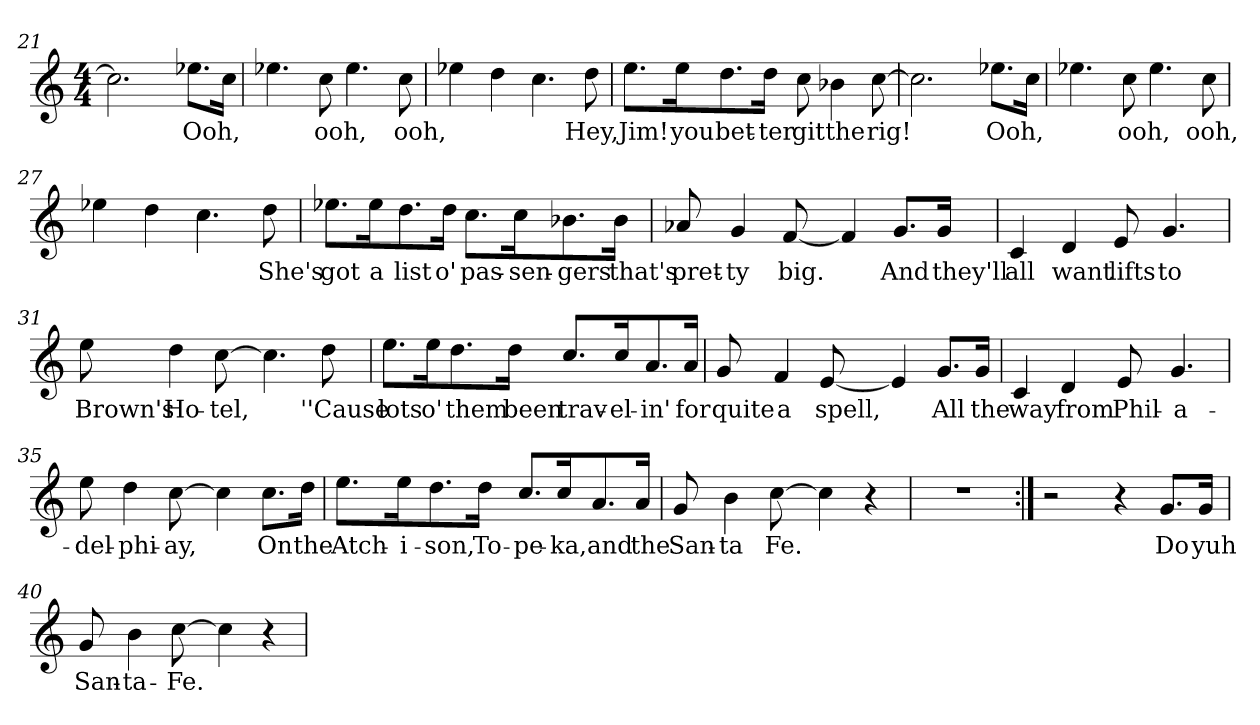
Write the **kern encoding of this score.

**kern	**text
*part1	*part1
*staff1	*staff1
*clefG2	*
*k[]	*
*C:	*
*M4/4	*
=21	=21
2.cc\]	.
8.ee-X\L	Ooh,
16cc\Jk	.
!!LO:LB:g=z
=22	=22
4.ee-X\	.
8cc\	ooh,
4.ee-\	.
8cc\	ooh,
=23	=23
4ee-X\	.
4dd\	.
4.cc\	.
8dd\	Hey,
=24	=24
8.ee\L	Jim!
16ee\K	you
8.dd\	bet-
16dd\Jk	-ter
8cc\	git
4b-X\	the
[8cc\	rig!
!!LO:PB:g=z
=25	=25
2.cc\]	.
8.ee-X\L	Ooh,
16cc\Jk	.
=26	=26
4.ee-X\	.
8cc\	ooh,
4.ee-\	.
8cc\	ooh,
=27	=27
4ee-X\	.
4dd\	.
4.cc\	.
8dd\	She's
!!LO:LB:g=z
=28	=28
8.ee-X\L	got
16ee-\K	a
8.dd\	list
16dd\Jk	o'
8.cc\L	pas-
16cc\K	-sen-
8.b-X\	-gers
16b-\Jk	that's
=29	=29
8a-X/	pret-
4g/	-ty
[8f/	big.
4f/]	.
8.g/L	And
16g/Jk	they'll
=30	=30
4c/	all
4d/	want
8e/	lifts
4.g/	to
!!LO:LB:g=z
=31	=31
8ee\	Brown's
4dd\	Ho-
[8cc\	-tel,
4.cc\]	.
8dd\	''Cause
=32	=32
8.ee\L	lots
16ee\K	o'
8.dd\	them
16dd\Jk	been
8.cc/L	trav-
16cc/K	-el-
8.a/	-in'
16a/Jk	for
=33	=33
8g/	quite
4f/	a
[8e/	spell,
4e/]	.
8.g/L	All
16g/Jk	the
!!LO:LB:g=z
=34	=34
4c/	way
4d/	from
8e/	Phil-
4.g/	-a-
=35	=35
8ee\	-del-
4dd\	-phi-
[8cc\	-ay,
4cc\]	.
8.cc\L	On
16dd\Jk	the
=36	=36
8.ee\L	Atch-
16ee\K	-i-
8.dd\	-son,
16dd\Jk	To-
8.cc/L	-pe-
16cc/K	-ka,
8.a/	and
16a/Jk	the
!!LO:LB:g=z
=37	=37
8g/	San-
4b\	-ta
[8cc\	Fe.
4cc\]	.
4r	.
=38	=38
1r	.
=39:|!	=39:|!
2r	.
4r	.
8.g/L	Do
16g/Jk	yuh
=40	=40
8g/	San-
4b\	-ta-
[8cc\	-Fe.
4cc\]	.
4r	.
=	=
*-	*-
